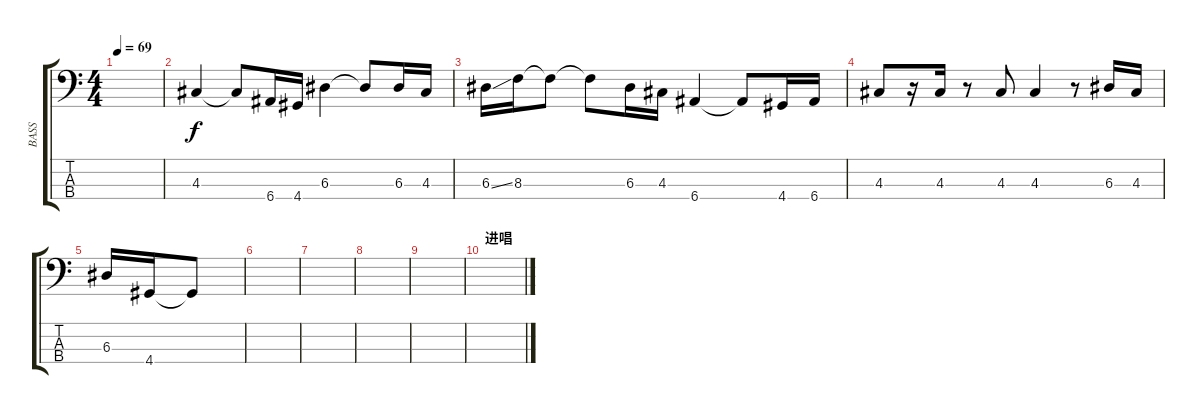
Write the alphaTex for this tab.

\track ("BASS" "BASS") {instrument electricbassfinger}
\staff {score tabs}
\tuning (G2 D2 A1 E1) {hide}
\ts (4 4)
\tempo 69
\clef f4
\ks c
|
4.3.4 4.3{t}.8 6.4.16 4.4.16 6.3.4 6.3{t}.8 6.3.16 4.3.16 |
6.3{ss}.16 8.3.16 8.3{t}.8 8.3{t}.8 6.3.16 4.3.16 6.4.4 6.4{t}.8 4.4.16 6.4.16 |
4.3.8 r.16 4.3.16 r.8 4.3.8 4.3.4 r.8 6.3.16 4.3.16 |
6.3.16 4.4.16 4.4{t}.8 |
|
|
|
|
\section ("" "进唱")
